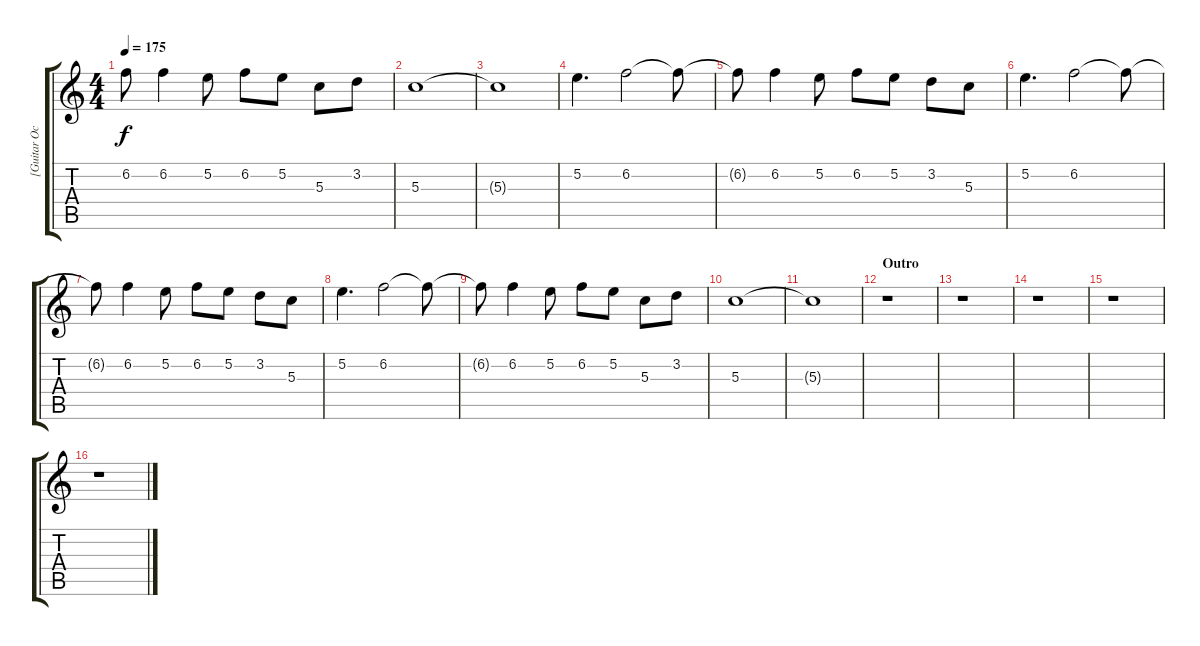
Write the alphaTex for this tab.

\track ("[Guitar Octaver] Roman Surman" "[Guitar Oc") {instrument overdrivenguitar}
\staff {score tabs}
\tuning (E4 B3 G3 D3 A2 E2) {hide}
\ts (4 4)
\tempo 175
\clef g2
\ks c
6.2{t}.8{dy f} 6.2.4 5.2.8 6.2.8 5.2.8 5.3.8 3.2.8 |
5.3.1 |
5.3{t}.1 |
5.2.4{d} 6.2.2 6.2{t}.8 |
6.2{t}.8 6.2.4 5.2.8 6.2.8 5.2.8 3.2.8 5.3.8 |
5.2.4{d} 6.2.2 6.2{t}.8 |
6.2{t}.8 6.2.4 5.2.8 6.2.8 5.2.8 3.2.8 5.3.8 |
5.2.4{d} 6.2.2 6.2{t}.8 |
6.2{t}.8 6.2.4 5.2.8 6.2.8 5.2.8 5.3.8 3.2.8 |
5.3.1 |
5.3{t}.1 |
\section ("" "Outro")
r.1 |
r.1 |
r.1 |
r.1 |
r.1
